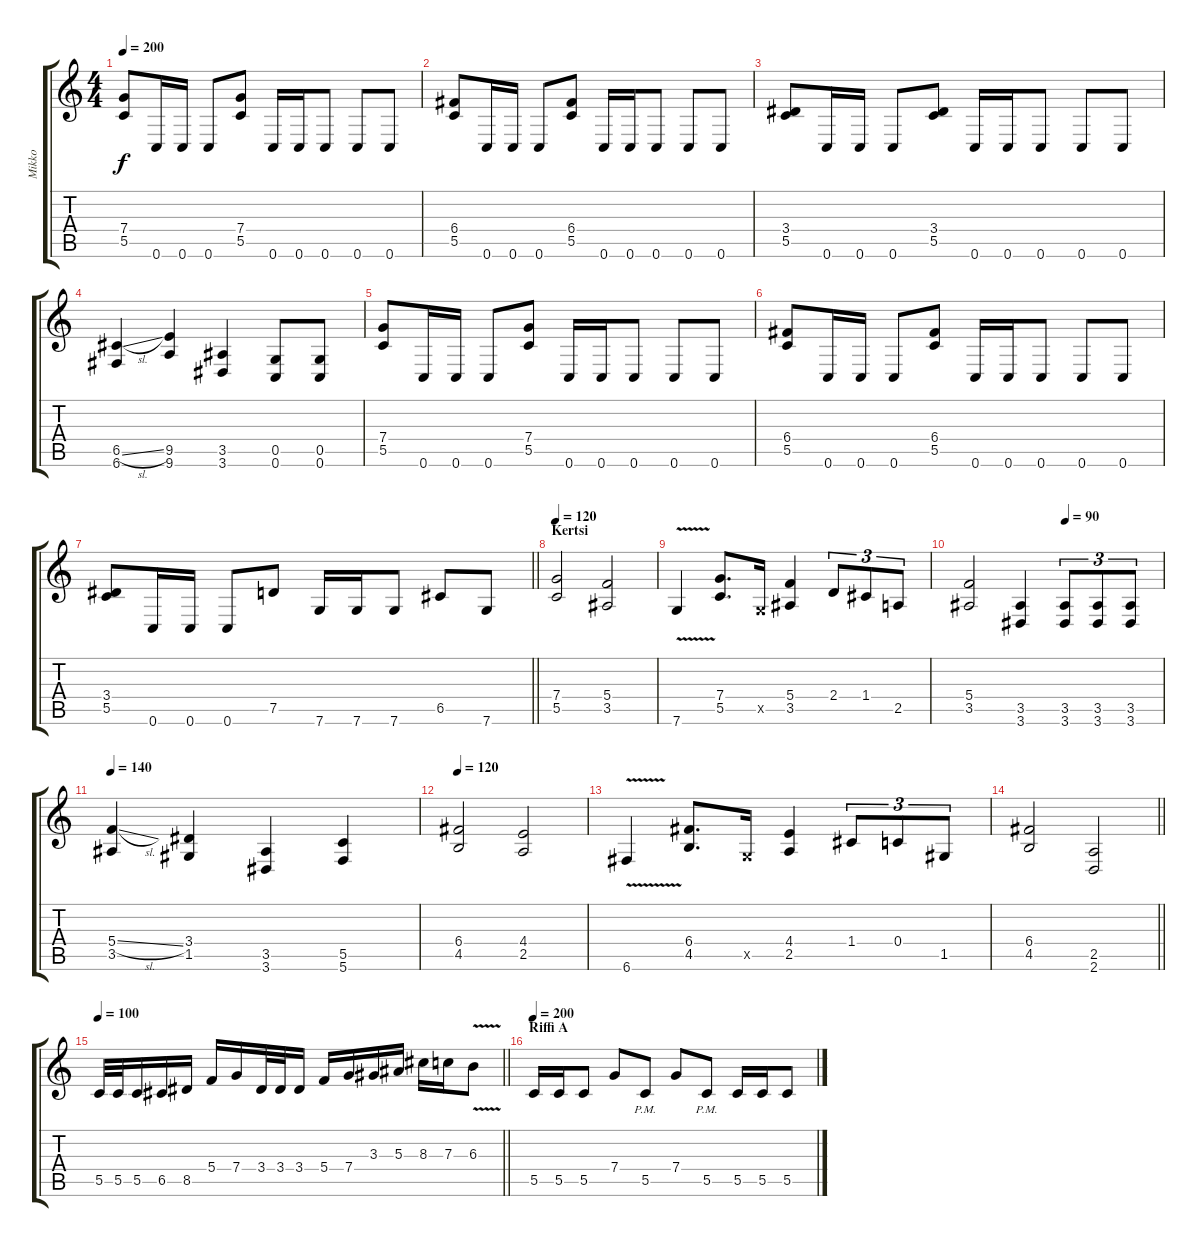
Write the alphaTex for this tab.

\track ("Mikko" "Mikko") {instrument distortionguitar}
\staff {score tabs}
\tuning (D4 A3 F3 C3 G2 C2) {hide}
\ts (4 4)
\tempo 200
\clef g2
\ks c
(7.4 5.5).8{dy f} 0.6.16 0.6.16 0.6.8 (7.4 5.5).8 0.6.16 0.6.16 0.6.8 0.6.8 0.6.8 |
(6.4 5.5).8 0.6.16 0.6.16 0.6.8 (6.4 5.5).8 0.6.16 0.6.16 0.6.8 0.6.8 0.6.8 |
(3.4 5.5).8 0.6.16 0.6.16 0.6.8 (3.4 5.5).8 0.6.16 0.6.16 0.6.8 0.6.8 0.6.8 |
(6.5{sl} 6.6).4 (9.5 9.6).4 (3.5 3.6).4 (0.5 0.6).8 (0.5 0.6).8 |
(7.4 5.5).8 0.6.16 0.6.16 0.6.8 (7.4 5.5).8 0.6.16 0.6.16 0.6.8 0.6.8 0.6.8 |
(6.4 5.5).8 0.6.16 0.6.16 0.6.8 (6.4 5.5).8 0.6.16 0.6.16 0.6.8 0.6.8 0.6.8 |
\barLineRight lightlight
(3.4 5.5).8 0.6.16 0.6.16 0.6.8 7.5.8 7.6.16 7.6.16 7.6.8 6.5.8 7.6.8 |
\section ("" "Kertsi")
\tempo 120
(7.4 5.5).2 (5.4 3.5).2 |
7.6{v}.4{instrument guitarharmonics} (7.4 5.5).8{d instrument distortionguitar} 0.5{x}.16 (5.4 3.5).4 2.4.8{tu (3 2)} 1.4.8{tu (3 2)} 2.5.8{tu (3 2)} |
\tempo (90 0.5)
(5.4 3.5).2 (3.5 3.6).4 (3.5 3.6).8{tu (3 2)} (3.5 3.6).8{tu (3 2)} (3.5 3.6).8{tu (3 2)} |
\tempo 140
(5.4{sl} 3.5).4 (3.4 1.5).4 (3.5 3.6).4 (5.5 5.6).4 |
\tempo 120
(6.4 4.5).2 (4.4 2.5).2 |
6.6{v}.4{instrument guitarharmonics} (6.4 4.5).8{d instrument distortionguitar} 0.5{x}.16 (4.4 2.5).4 1.4.8{tu (3 2)} 0.4.8{tu (3 2)} 1.5.8{tu (3 2)} |
\barLineRight lightlight
(6.4 4.5).2 (2.5 2.6).2 |
\tempo 100
\barLineRight lightlight
5.5.32 5.5.32 5.5.16 6.5.16 8.5.16 5.4.16 7.4.16 3.4.32 3.4.32 3.4.16 5.4.16 7.4.16 3.3.16 5.3.16 8.3.16 7.3.16 6.3{v}.8 |
\section ("" "Riffi A")
\tempo 200
5.5.16 5.5.16 5.5.8 7.4.8 5.5{pm}.8 7.4.8 5.5{pm}.8 5.5.16 5.5.16 5.5.8
